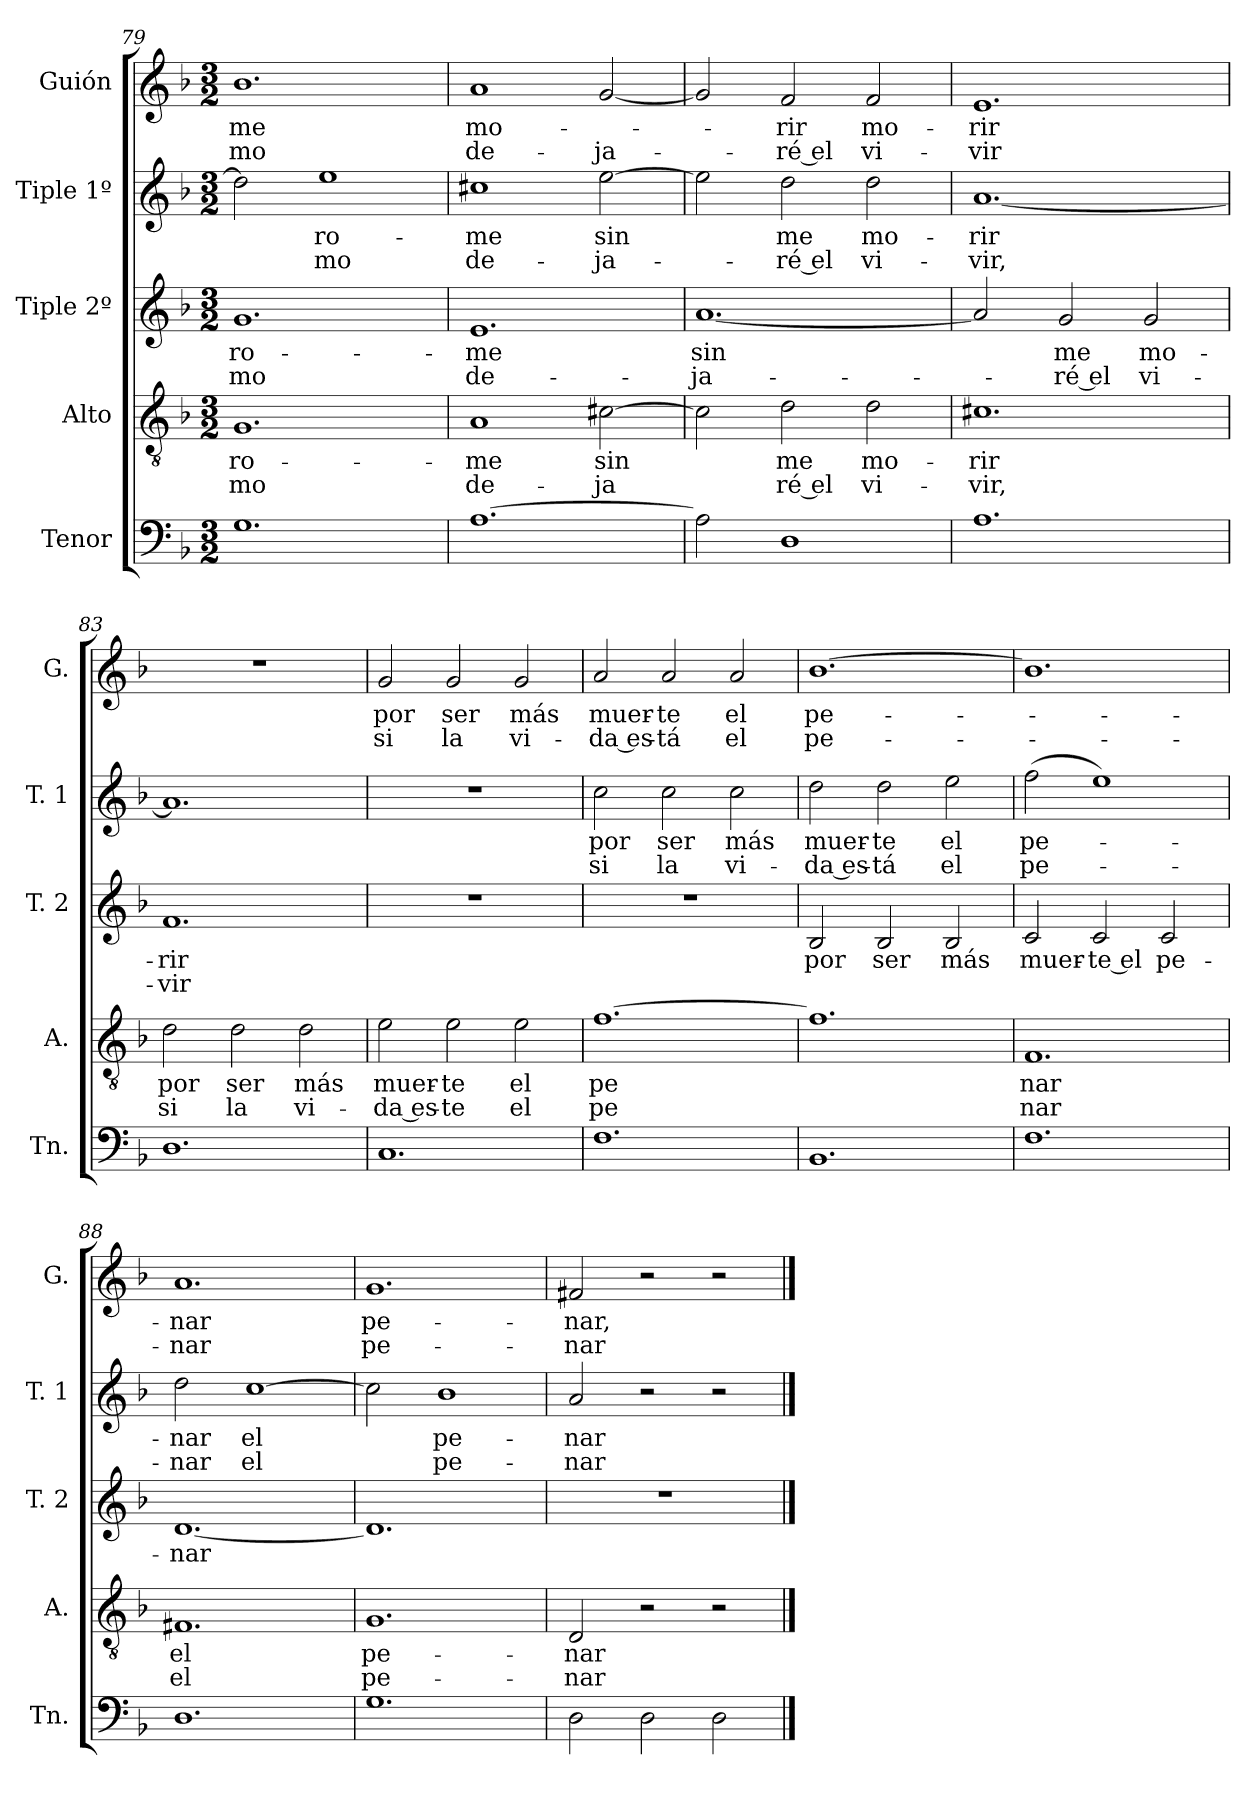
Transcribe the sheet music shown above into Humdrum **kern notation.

**kern	**kern	**text	**text	**kern	**text	**text	**kern	**text	**text	**kern	**text	**text
*part5	*part4	*part4	*part4	*part3	*part3	*part3	*part2	*part2	*part2	*part1	*part1	*part1
*staff5	*staff4	*staff4	*staff4	*staff3	*staff3	*staff3	*staff2	*staff2	*staff2	*staff1	*staff1	*staff1
*I"Tenor	*I"Alto	*	*	*I"Tiple 2º	*	*	*I"Tiple 1º	*	*	*I"Guión	*	*
*I'Tn.	*I'A.	*	*	*I'T. 2	*	*	*I'T. 1	*	*	*I'G.	*	*
*clefF4	*clefGv2	*	*	*clefG2	*	*	*clefG2	*	*	*clefG2	*	*
*k[b-]	*k[b-]	*	*	*k[b-]	*	*	*k[b-]	*	*	*k[b-]	*	*
*M3/2	*M3/2	*	*	*M3/2	*	*	*M3/2	*	*	*M3/2	*	*
=79	=79	=79	=79	=79	=79	=79	=79	=79	=79	=79	=79	=79
1.G	1.G	-ro-	-mo	1.g	-ro-	-mo	2dd]	.	.	1.b-	me	-mo
.	.	.	.	.	.	.	1ee	-ro-	-mo	.	.	.
=80	=80	=80	=80	=80	=80	=80	=80	=80	=80	=80	=80	=80
[1.A	1A	-me	de-	1.e	-me	de-	1cc#X	-me	de-	1a	mo-	de-
.	[2c#X	sin	ja	.	.	.	[2ee	sin	ja-	[2g	.	-ja-
=81	=81	=81	=81	=81	=81	=81	=81	=81	=81	=81	=81	=81
2A]	2c#]	.	.	[1.a	sin	-ja-	2ee]	.	.	2g]	.	.
1D	2d	me	ré el	.	.	.	2dd	me	ré el	2f	-rir	-ré el
.	2d	mo-	-vi-	.	.	.	2dd	mo-	-vi-	2f	mo-	vi-
=82	=82	=82	=82	=82	=82	=82	=82	=82	=82	=82	=82	=82
1.A	1.c#X	-rir	vir,	2a]	.	.	[1.a	-rir	vir,	1.e	-rir	-vir
.	.	.	.	2g	me	-ré el	.	.	.	.	.	.
.	.	.	.	2g	mo-	vi-	.	.	.	.	.	.
=83	=83	=83	=83	=83	=83	=83	=83	=83	=83	=83	=83	=83
1.D	2d	por	si	1.f	-rir	-vir	1.a]	.	.	1.r	.	.
.	2d	ser	la	.	.	.	.	.	.	.	.	.
.	2d	más	vi-	.	.	.	.	.	.	.	.	.
=84	=84	=84	=84	=84	=84	=84	=84	=84	=84	=84	=84	=84
1.C	2e	-muer-	da es-	1.r	.	.	1.r	.	.	2g	por	si
.	2e	-te	-te	.	.	.	.	.	.	2g	ser	la
.	2e	el	el	.	.	.	.	.	.	2g	más	vi-
=85	=85	=85	=85	=85	=85	=85	=85	=85	=85	=85	=85	=85
1.F	[1.f	pe	pe	1.r	.	.	2cc	por	si	2a	-muer-	da es-
.	.	.	.	.	.	.	2cc	ser	la	2a	-te	-tá
.	.	.	.	.	.	.	2cc	más	vi-	2a	el	el
=86	=86	=86	=86	=86	=86	=86	=86	=86	=86	=86	=86	=86
1.BB-	1.f]	.	.	2B-	por	.	2dd	-muer-	da es-	[1.b-	pe-	pe-
.	.	.	.	2B-	ser	.	2dd	-te	-tá	.	.	.
.	.	.	.	2B-	más	.	2ee	el	el	.	.	.
=87	=87	=87	=87	=87	=87	=87	=87	=87	=87	=87	=87	=87
1.F	1.F	-nar	-nar	2c	muer-	.	(>2ff	pe-	pe-	1.b-]	.	.
.	.	.	.	2c	-te el	.	1ee)	.	.	.	.	.
.	.	.	.	2c	pe-	.	.	.	.	.	.	.
=88	=88	=88	=88	=88	=88	=88	=88	=88	=88	=88	=88	=88
1.D	1.F#X	el	el	[1.d	-nar	.	2dd	-nar	-nar	1.a	-nar	-nar
.	.	.	.	.	.	.	[1cc	el	el	.	.	.
=89	=89	=89	=89	=89	=89	=89	=89	=89	=89	=89	=89	=89
1.G	1.G	pe-	pe-	1.d]	.	.	2cc]	.	.	1.g	pe-	pe-
.	.	.	.	.	.	.	1b-	pe-	pe-	.	.	.
=90	=90	=90	=90	=90	=90	=90	=90	=90	=90	=90	=90	=90
2D	2D	-nar	-nar	1.r	.	.	2a	-nar	-nar	2f#X	-nar,	-nar
2D	2r	.	.	.	.	.	2r	.	.	2r	.	.
2D	2r	.	.	.	.	.	2r	.	.	2r	.	.
==	==	==	==	==	==	==	==	==	==	==	==	==
*-	*-	*-	*-	*-	*-	*-	*-	*-	*-	*-	*-	*-
